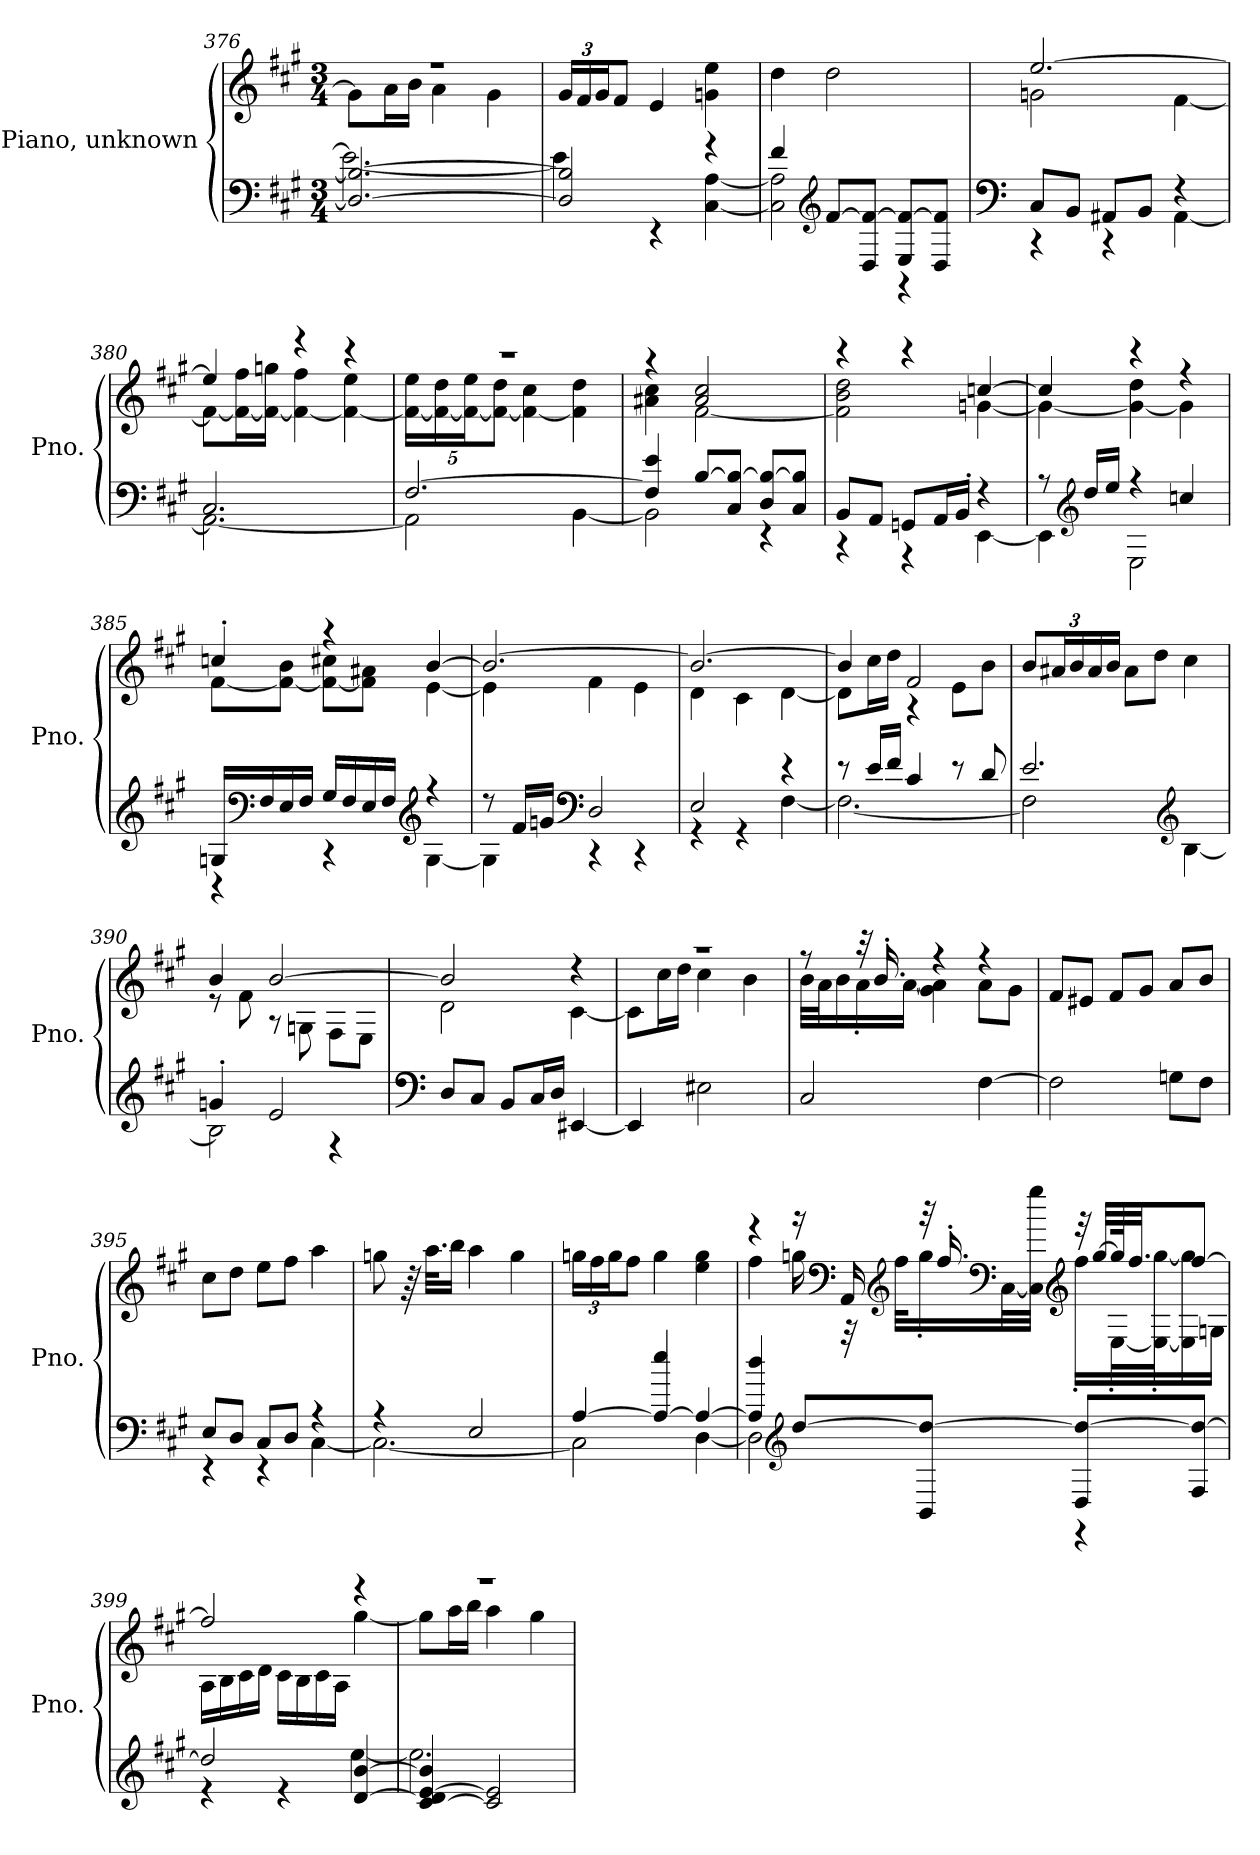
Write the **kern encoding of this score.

**kern	**kern
*part1	*part1
*staff2	*staff1
*I"Piano, unknown	*
*I'Pno.	*
!!LO:PB:g=z
*clefF4	*clefG2
*k[f#c#g#]	*k[f#c#g#]
*M3/4	*M3/4
=376	=376
*^	*^
2.D/_ 2.B/_	2.e\_	2.r	8g#\L]
.	.	.	16a\L
.	.	.	16b\JJ
.	.	.	4a\
.	.	.	4g#\
*	*	*v	*v
=377	=377	=377
*	*	*Xbrackettup
2D/] 2B/]	4e\]	24g#/LL
.	.	24f#/
.	.	24g#/J
.	.	8f#/J
.	4r	4e/
4r	[4C#\ [4A\	4gn\ 4ee\
=378	=378	=378
4f#/	2C#\] 2A\]	4dd\
*clefG2	*	*
[8f#/L	.	2dd\
8D/ 8f#/_J	.	.
8E/ 8f#/_L	4r	.
8D/ 8f#/]J	.	.
=379	=379	=379
*clefF4	*	*
*	*	*^
8C#/L	4r	[2.ee/	2gn\
8BB/J	.	.	.
8AA#X/L	4r	.	.
8BB/J	.	.	.
4r	[4AA#\	.	[4f#\
=380	=380	=380	=380
2.C#/	2.AA#\_	4ee/]	8f#\L_
.	.	.	16f#\_ 16ff#\L
.	.	.	16f#\_ 16ggn\JJ
.	.	4r	4f#\_ 4ff#\
.	.	4r	4f#\_ 4ee\
!!LO:LB:g=z	!!
=381	=381	=381	=381
[2.F#/	2AA#\]	2.r	20f#\_ 20ee\LL
.	.	.	20f#\_ 20dd\
.	.	.	20f#\_ 20ee\J
.	.	.	10f#\_ 10dd\J
.	.	.	4f#\_ 4cc#\
.	[4BB\	.	4f#\] 4dd\
=382	=382	=382	=382
4F#/] 4e/	2BB\]	4r	4a#X\ 4cc#\
[8B/L	.	2a#/ 2cc#/	[2f#\
8C#/ 8B/_J	.	.	.
8D/ 8B/_L	4r	.	.
8C#/ 8B/]J	.	.	.
=383	=383	=383	=383
8BB/L	4r	4r	2f#\] 2b\ 2dd\
8AA/J	.	.	.
8GGn/L	4r	4r	.
16AA/L	.	.	.
16BB'/JJ	.	.	.
4r	[4EE\	[4ccn/	[4gn\
=384	=384	=384	=384
8r	4EE\]	4cc/]	4g\_
*clefG2	*	*	*
16dd/LL	.	.	.
16ee/JJ	.	.	.
4r	2E\	4r	4g\_ 4dd\
4ccn/	.	4r	4g\]
!!LO:LB:g=z	!!
=385	=385	=385	=385
16Gn/LL	4r	4ccn'/	[8f#\L
*clefF4	*	*	*
16F#/	.	.	.
16E/	.	.	8f#\_ 8b\J
16F#/JJ	.	.	.
16G/LL	4r	4r	8f#\_ 8cc#X\L
16F#/	.	.	.
16E/	.	.	8f#\] 8a#X\J
16F#/JJ	.	.	.
*clefG2	*	*	*
4r	[4G\	[4b/	[4e\
=386	=386	=386	=386
8r	4G\]	2.b/_	4e\]
16f#/LL	.	.	.
16gn/JJ	.	.	.
*clefF4	*	*	*
2D/	4r	.	4f#\
.	4r	.	4e\
=387	=387	=387	=387
2E/	4r	2.b/_	4d\
.	4r	.	4c#\
4r	[4F#\	.	[4d\
=388	=388	=388	=388
8r	2.F#\_	4b/]	8d\L]
16e/LL	.	.	16cc#\L
16f#/JJ	.	.	16dd\JJ
4c#/	.	2f#/	4r
8r	.	.	8e\L
8d/	.	.	8b\J
*	*	*v	*v
!!LO:LB:g=z
=389	=389	=389
2.e/	2F#\]	12b/L
.	.	24a#X/L
.	.	24b/
.	.	24a#/
.	.	24b/JJ
.	.	8a#\L
.	.	8dd\J
*clefG2	*	*
.	[4B\	4cc#\
=390	=390	=390
*	*	*^
4gn'/	2B\]	4b/	8r
.	.	.	8f#\
2e/	.	[2b/	8r
.	.	.	8Gn\
.	4r	.	8F#\L
.	.	.	8E\J
*v	*v	*	*
=391	=391	=391
*clefF4	*	*
8D/L	2b/]	2d\
8C#/J	.	.
8BB/L	.	.
16C#/L	.	.
16D/JJ	.	.
[4EE#X/	4r	[4c#\
=392	=392	=392
4EE#/]	2.r	8c#\L]
.	.	16cc#\L
.	.	16dd\JJ
2E#X\	.	4cc#\
.	.	4b\
!!LO:LB:g=z	!!
=393	=393	=393
2C#/	8r	32b\LLL
.	.	32a\J
.	.	16b\
.	32r	16a'\
.	16.b'/	.
.	.	[16a\JJ
.	4r	4g#\ 4a\]
[4F#\	4r	8a\L
.	.	8g#\J
*	*v	*v
=394	=394
2F#\]	8f#/L
.	8e#X/J
.	8f#/L
.	8g#/J
8Gn\L	8a/L
8F#\J	8b/J
=395	=395
*^	*
8E/L	4r	8cc#\L
8D/J	.	8dd\J
8C#/L	4r	8ee\L
8D/J	.	8ff#\J
4r	[4C#\	4aa\
=396	=396	=396
4r	2.C#\_	8ggn\
.	.	64r
.	.	32.aa\KLL
.	.	16bb\JJ
2E/	.	4aa\
.	.	4gg\
=397	=397	=397
[4A/	2C#\]	24ggn\LL
.	.	24ff#\
.	.	24gg\J
.	.	8ff#\J
4A/_ 4ee/	.	4gg\
4A/_	[4D\	4ee\ 4gg\
!!LO:LB:g=z
=398	=398	=398
*	*	*^
4A/] 4dd/	2D\]	4r	4ff#\
*clefG2	*	*	*
[8dd/L	.	16r	16ggn\
*	*	*clefF4	*
.	.	16AA/	32r
*	*	*clefG2	*
.	.	.	32ff#\KLL
8BB/ 8dd/_J	.	32r	16gg'\
.	.	16.ff#'/	.
*	*	*clefF4	*
.	.	.	[32C#\L
.	.	.	32C#\] 32gg\JJJ
*	*	*clefG2	*
8D/ 8dd/_L	4r	32r	16ff#'\LL
.	.	[32gg/LLL	.
.	.	64gg/K]	[32E'\L
.	.	32.ff#/JJ	.
.	.	.	32E\_' [32gg\'J
8F#/ 8dd/_J	.	[8ff#/J	16E\] 16gg\]
.	.	.	16Gn\JJ
=399	=399	=399	=399
2dd/]	4r	2ff#/]	16A\LL
.	.	.	16B\
.	.	.	16c#\
.	.	.	16d\JJ
.	4r	.	16c#\LL
.	.	.	16B\
.	.	.	16c#\
.	.	.	16A\JJ
[4d/ [4b/	[4ee\	4r	[4gg#\
!!LO:PB:g=z	!!
=400	=400	=400	=400
[4c#/ 4d/] [4e/ 4b/]	2.ee\]	2.r	8gg#\L]
.	.	.	16aa\L
.	.	.	16bb\JJ
2c#/] 2e/]	.	.	4aa\
.	.	.	4gg#\
*v	*v	*	*
*	*v	*v
=	=
*-	*-
